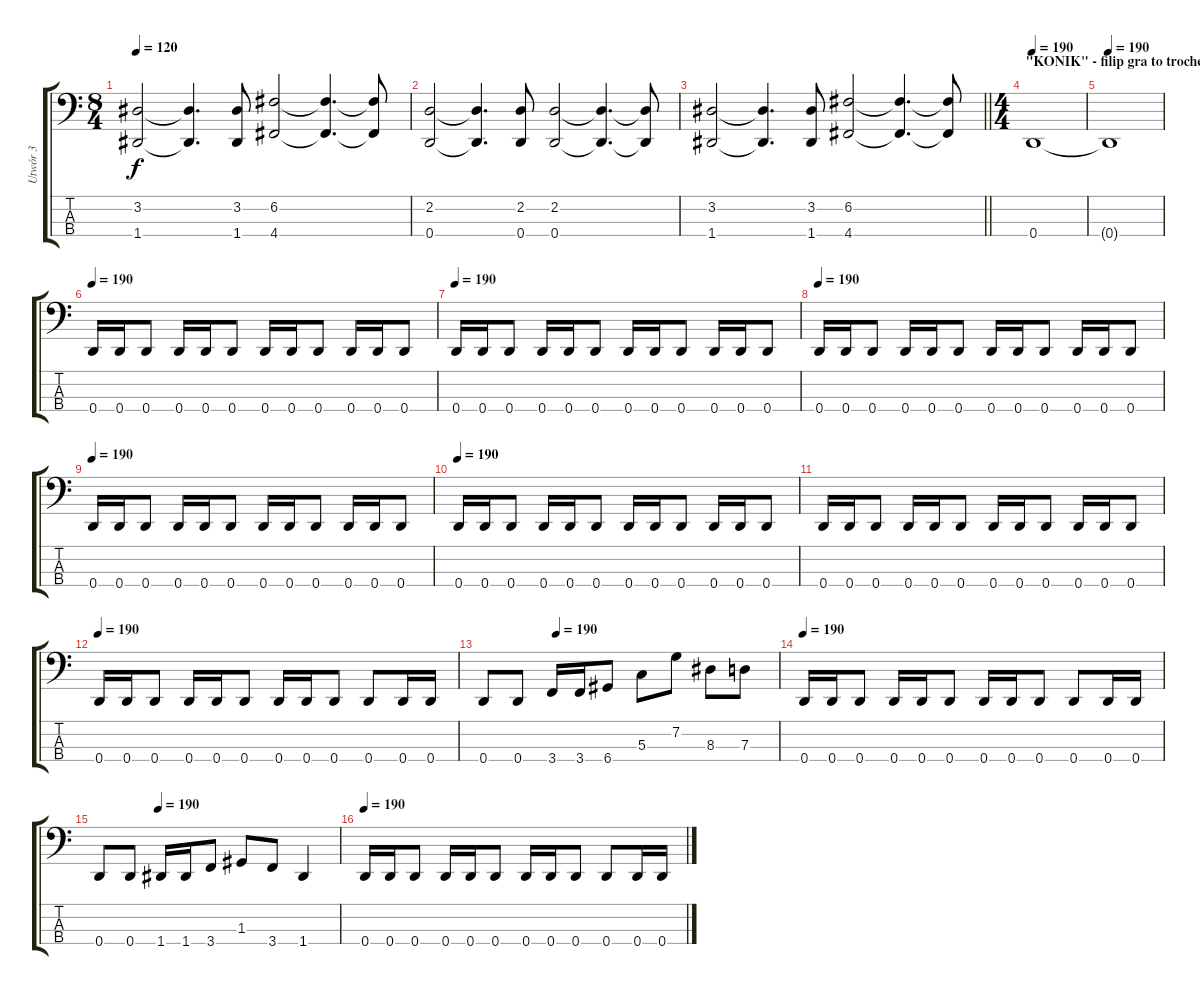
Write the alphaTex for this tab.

\track ("Utwór 3" "Utwór 3") {instrument electricbassfinger}
\staff {score tabs}
\tuning (F2 C2 G1 D1) {hide}
\ts (8 4)
\tempo 120
\clef f4
\ks c
(3.2 1.4).2{dy f} (3.2{t} 1.4{t}).4{d} (3.2 1.4).8 (6.2 4.4).2 (6.2{t} 4.4{t}).4{d} (6.2{t} 4.4{t}).8 |
(2.2 0.4).2 (2.2{t} 0.4{t}).4{d} (2.2 0.4).8 (2.2 0.4).2 (2.2{t} 0.4{t}).4{d} (2.2{t} 0.4{t}).8 |
\barLineRight lightlight
(3.2 1.4).2 (3.2{t} 1.4{t}).4{d} (3.2 1.4).8 (6.2 4.4).2 (6.2{t} 4.4{t}).4{d} (6.2{t} 4.4{t}).8 |
\ts (4 4)
\section ("" "\"KONIK\" - filip gra to trochę inaczej, ale nie pamiętam teraz jak")
\tempo 190
0.4.1 |
\tempo 190
0.4{t}.1 |
\tempo 190
0.4.16 0.4.16 0.4.8 0.4.16 0.4.16 0.4.8 0.4.16 0.4.16 0.4.8 0.4.16 0.4.16 0.4.8 |
\tempo 190
0.4.16 0.4.16 0.4.8 0.4.16 0.4.16 0.4.8 0.4.16 0.4.16 0.4.8 0.4.16 0.4.16 0.4.8 |
\tempo 190
0.4.16 0.4.16 0.4.8 0.4.16 0.4.16 0.4.8 0.4.16 0.4.16 0.4.8 0.4.16 0.4.16 0.4.8 |
\tempo 190
0.4.16 0.4.16 0.4.8 0.4.16 0.4.16 0.4.8 0.4.16 0.4.16 0.4.8 0.4.16 0.4.16 0.4.8 |
\tempo 190
0.4.16 0.4.16 0.4.8 0.4.16 0.4.16 0.4.8 0.4.16 0.4.16 0.4.8 0.4.16 0.4.16 0.4.8 |
0.4.16 0.4.16 0.4.8 0.4.16 0.4.16 0.4.8 0.4.16 0.4.16 0.4.8 0.4.16 0.4.16 0.4.8 |
\tempo 190
0.4.16 0.4.16 0.4.8 0.4.16 0.4.16 0.4.8 0.4.16 0.4.16 0.4.8 0.4.8 0.4.16 0.4.16 |
\tempo (190 0.25)
0.4.8 0.4.8 3.4.16 3.4.16 6.4.8 5.3.8 7.2.8 8.3.8 7.3.8 |
\tempo 190
0.4.16 0.4.16 0.4.8 0.4.16 0.4.16 0.4.8 0.4.16 0.4.16 0.4.8 0.4.8 0.4.16 0.4.16 |
\tempo (190 0.25)
0.4.8 0.4.8 1.4.16 1.4.16 3.4.8 1.3.8 3.4.8 1.4.4 |
\tempo 190
0.4.16 0.4.16 0.4.8 0.4.16 0.4.16 0.4.8 0.4.16 0.4.16 0.4.8 0.4.8 0.4.16 0.4.16
